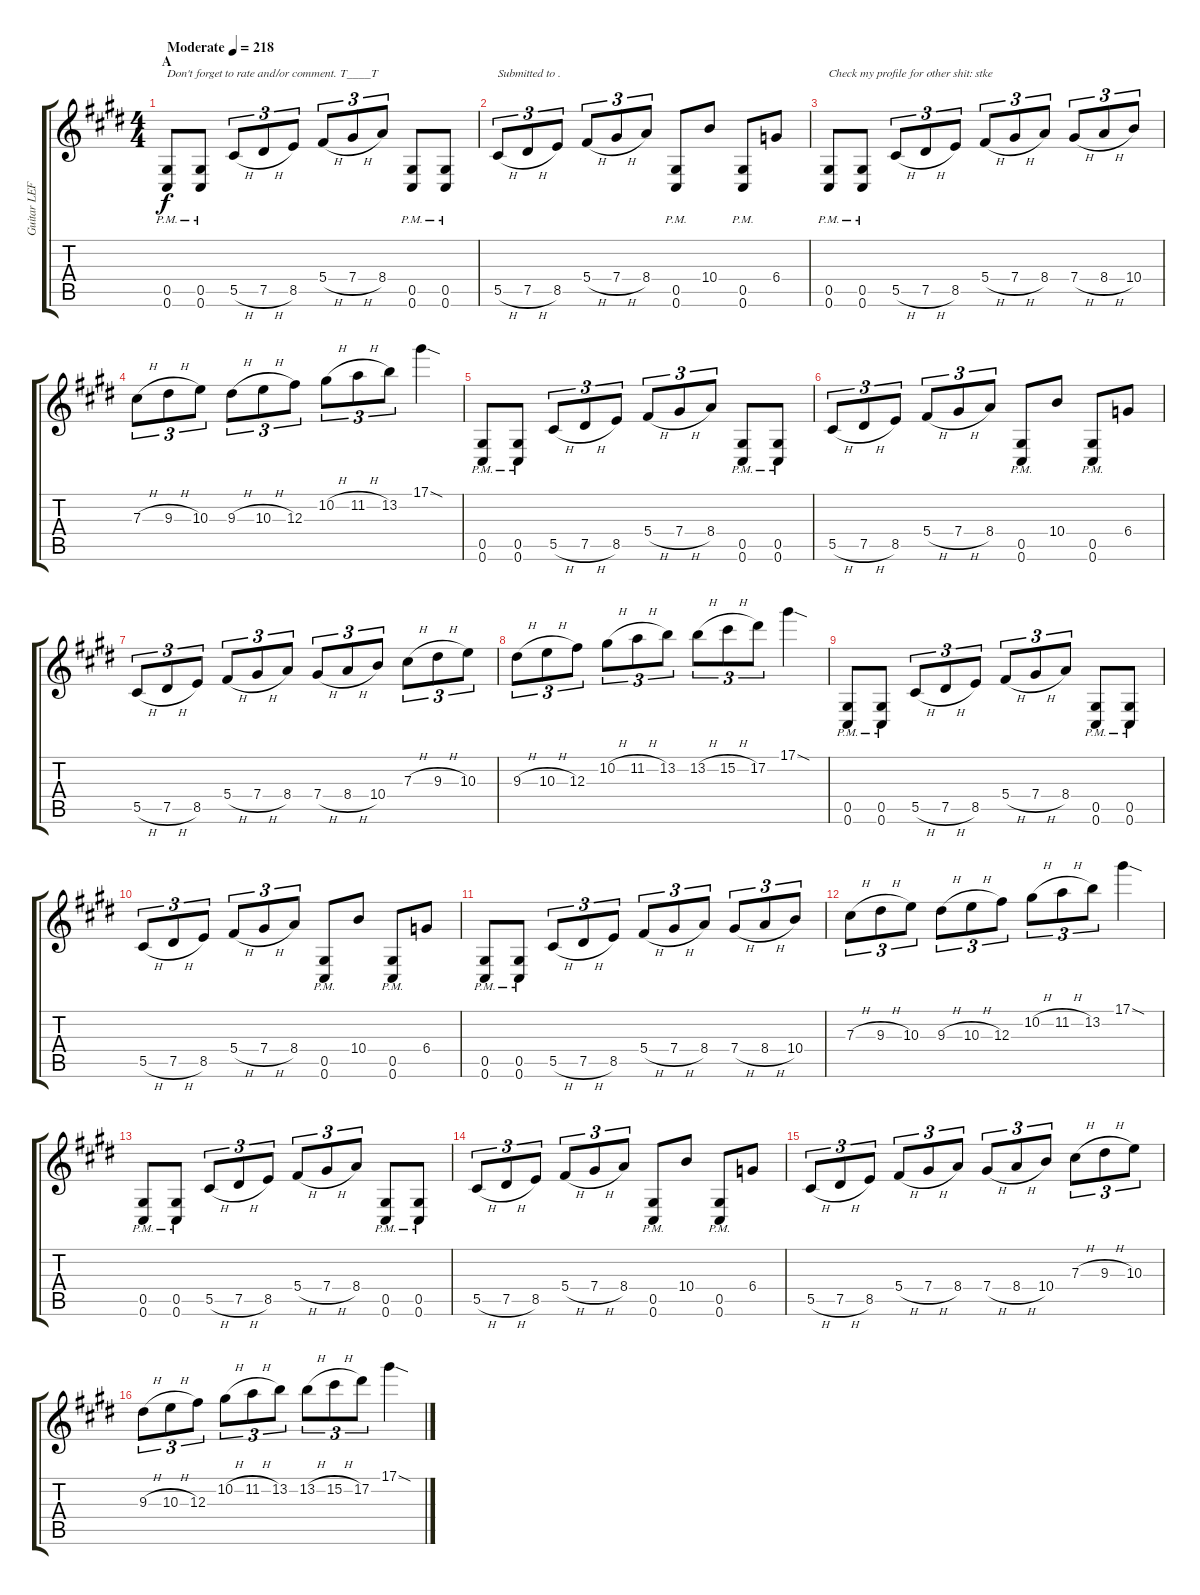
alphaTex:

\track ("Guitar LEFT" "Guitar LEF") {instrument overdrivenguitar}
\staff {score tabs}
\tuning (Eb4 Bb3 Gb3 Db3 Ab2 Db2) {hide}
\ts (4 4)
\section ("" "A")
\tempo (218 "Moderate")
\clef g2
\ks c#minor
(0.5{pm} 0.6{pm}).8{txt "Don't forget to rate and/or comment. T____T" dy f instrument overdrivenguitar} (0.5{pm} 0.6{pm}).8 5.5{h}.8{tu (3 2)} 7.5{h}.8{tu (3 2)} 8.5.8{tu (3 2)} 5.4{h}.8{tu (3 2)} 7.4{h}.8{tu (3 2)} 8.4.8{tu (3 2)} (0.5{pm} 0.6{pm}).8 (0.5{pm} 0.6{pm}).8 |
5.5{h}.8{tu (3 2) txt "Submitted to ."} 7.5{h}.8{tu (3 2)} 8.5.8{tu (3 2)} 5.4{h}.8{tu (3 2)} 7.4{h}.8{tu (3 2)} 8.4.8{tu (3 2)} (0.5{pm} 0.6{pm}).8 10.4.8 (0.5{pm} 0.6{pm}).8 6.4.8 |
(0.5{pm} 0.6{pm}).8{txt "Check my profile for other shit: stke"} (0.5{pm} 0.6{pm}).8 5.5{h}.8{tu (3 2)} 7.5{h}.8{tu (3 2)} 8.5.8{tu (3 2)} 5.4{h}.8{tu (3 2)} 7.4{h}.8{tu (3 2)} 8.4.8{tu (3 2)} 7.4{h}.8{tu (3 2)} 8.4{h}.8{tu (3 2)} 10.4.8{tu (3 2)} |
7.3{h}.8{tu (3 2)} 9.3{h}.8{tu (3 2)} 10.3.8{tu (3 2)} 9.3{h}.8{tu (3 2)} 10.3{h}.8{tu (3 2)} 12.3.8{tu (3 2)} 10.2{h}.8{tu (3 2)} 11.2{h}.8{tu (3 2)} 13.2.8{tu (3 2)} 17.1{sod}.4 |
(0.5{pm} 0.6{pm}).8 (0.5{pm} 0.6{pm}).8 5.5{h}.8{tu (3 2)} 7.5{h}.8{tu (3 2)} 8.5.8{tu (3 2)} 5.4{h}.8{tu (3 2)} 7.4{h}.8{tu (3 2)} 8.4.8{tu (3 2)} (0.5{pm} 0.6{pm}).8 (0.5{pm} 0.6{pm}).8 |
5.5{h}.8{tu (3 2)} 7.5{h}.8{tu (3 2)} 8.5.8{tu (3 2)} 5.4{h}.8{tu (3 2)} 7.4{h}.8{tu (3 2)} 8.4.8{tu (3 2)} (0.5{pm} 0.6{pm}).8 10.4.8 (0.5{pm} 0.6{pm}).8 6.4.8 |
5.5{h}.8{tu (3 2)} 7.5{h}.8{tu (3 2)} 8.5.8{tu (3 2)} 5.4{h}.8{tu (3 2)} 7.4{h}.8{tu (3 2)} 8.4.8{tu (3 2)} 7.4{h}.8{tu (3 2)} 8.4{h}.8{tu (3 2)} 10.4.8{tu (3 2)} 7.3{h}.8{tu (3 2)} 9.3{h}.8{tu (3 2)} 10.3.8{tu (3 2)} |
9.3{h}.8{tu (3 2)} 10.3{h}.8{tu (3 2)} 12.3.8{tu (3 2)} 10.2{h}.8{tu (3 2)} 11.2{h}.8{tu (3 2)} 13.2.8{tu (3 2)} 13.2{h}.8{tu (3 2)} 15.2{h}.8{tu (3 2)} 17.2.8{tu (3 2)} 17.1{sod}.4 |
(0.5{pm} 0.6{pm}).8 (0.5{pm} 0.6{pm}).8 5.5{h}.8{tu (3 2)} 7.5{h}.8{tu (3 2)} 8.5.8{tu (3 2)} 5.4{h}.8{tu (3 2)} 7.4{h}.8{tu (3 2)} 8.4.8{tu (3 2)} (0.5{pm} 0.6{pm}).8 (0.5{pm} 0.6{pm}).8 |
5.5{h}.8{tu (3 2)} 7.5{h}.8{tu (3 2)} 8.5.8{tu (3 2)} 5.4{h}.8{tu (3 2)} 7.4{h}.8{tu (3 2)} 8.4.8{tu (3 2)} (0.5{pm} 0.6{pm}).8 10.4.8 (0.5{pm} 0.6{pm}).8 6.4.8 |
(0.5{pm} 0.6{pm}).8 (0.5{pm} 0.6{pm}).8 5.5{h}.8{tu (3 2)} 7.5{h}.8{tu (3 2)} 8.5.8{tu (3 2)} 5.4{h}.8{tu (3 2)} 7.4{h}.8{tu (3 2)} 8.4.8{tu (3 2)} 7.4{h}.8{tu (3 2)} 8.4{h}.8{tu (3 2)} 10.4.8{tu (3 2)} |
7.3{h}.8{tu (3 2)} 9.3{h}.8{tu (3 2)} 10.3.8{tu (3 2)} 9.3{h}.8{tu (3 2)} 10.3{h}.8{tu (3 2)} 12.3.8{tu (3 2)} 10.2{h}.8{tu (3 2)} 11.2{h}.8{tu (3 2)} 13.2.8{tu (3 2)} 17.1{sod}.4 |
(0.5{pm} 0.6{pm}).8 (0.5{pm} 0.6{pm}).8 5.5{h}.8{tu (3 2)} 7.5{h}.8{tu (3 2)} 8.5.8{tu (3 2)} 5.4{h}.8{tu (3 2)} 7.4{h}.8{tu (3 2)} 8.4.8{tu (3 2)} (0.5{pm} 0.6{pm}).8 (0.5{pm} 0.6{pm}).8 |
5.5{h}.8{tu (3 2)} 7.5{h}.8{tu (3 2)} 8.5.8{tu (3 2)} 5.4{h}.8{tu (3 2)} 7.4{h}.8{tu (3 2)} 8.4.8{tu (3 2)} (0.5{pm} 0.6{pm}).8 10.4.8 (0.5{pm} 0.6{pm}).8 6.4.8 |
5.5{h}.8{tu (3 2)} 7.5{h}.8{tu (3 2)} 8.5.8{tu (3 2)} 5.4{h}.8{tu (3 2)} 7.4{h}.8{tu (3 2)} 8.4.8{tu (3 2)} 7.4{h}.8{tu (3 2)} 8.4{h}.8{tu (3 2)} 10.4.8{tu (3 2)} 7.3{h}.8{tu (3 2)} 9.3{h}.8{tu (3 2)} 10.3.8{tu (3 2)} |
9.3{h}.8{tu (3 2)} 10.3{h}.8{tu (3 2)} 12.3.8{tu (3 2)} 10.2{h}.8{tu (3 2)} 11.2{h}.8{tu (3 2)} 13.2.8{tu (3 2)} 13.2{h}.8{tu (3 2)} 15.2{h}.8{tu (3 2)} 17.2.8{tu (3 2)} 17.1{sod}.4
